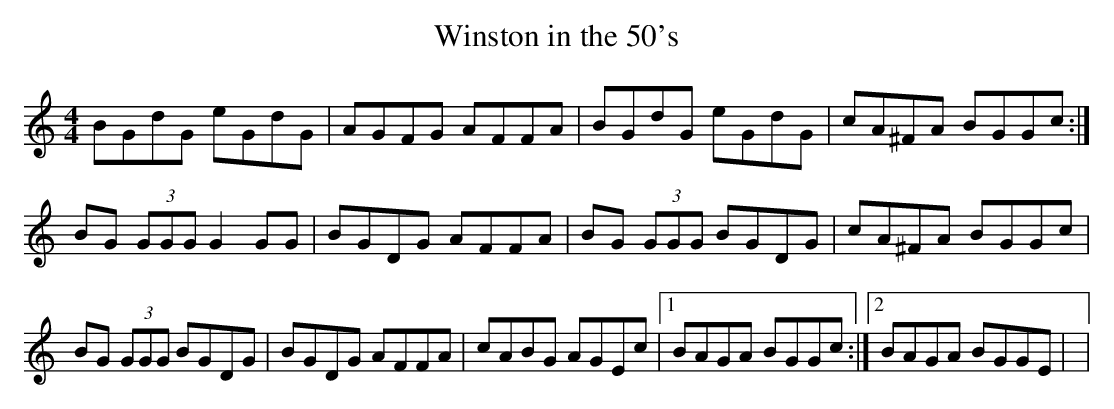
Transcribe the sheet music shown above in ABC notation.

X:1
T:Winston in the 50's
M:4/4
L:1/8
K:GMix
BGdG eGdG|AGFG AFFA|BGdG eGdG|cA^FA BGGc :|
BG (3GGG G2 GG|BGDG AFFA|BG (3GGG BGDG|cA^FA BGGc|
BG (3GGG BGDG|BGDG AFFA|cABG AGEc|1 BAGA BGGc :|2 BAGA BGGE |>|
